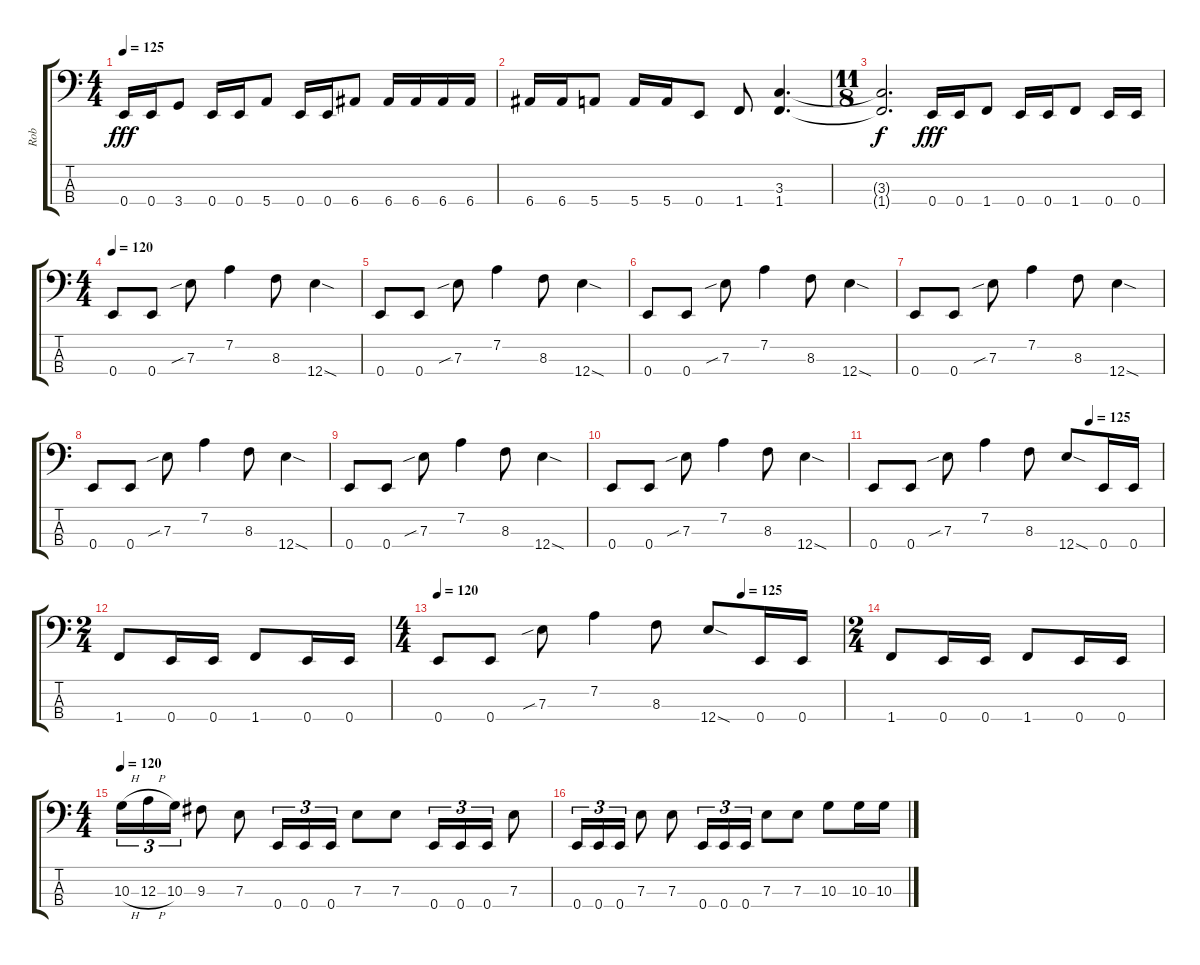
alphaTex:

\track ("Rob" "Rob") {instrument electricbassfinger}
\staff {score tabs}
\tuning (G2 D2 A1 E1) {hide}
\ts (4 4)
\tempo 125
\clef f4
\ks c
0.4.16{dy fff} 0.4.16 3.4.8 0.4.16 0.4.16 5.4.8 0.4.16 0.4.16 6.4.8 6.4.16 6.4.16 6.4.16 6.4.16 |
6.4.16 6.4.16 5.4.8 5.4.16 5.4.16 0.4.8 1.4.8 (3.3 1.4).4{d} |
\ts (11 8)
(3.3{t} 1.4{t}).2{d dy f} 0.4.16{dy fff} 0.4.16 1.4.8 0.4.16 0.4.16 1.4.8 0.4.16 0.4.16 |
\ts (4 4)
\tempo 120
0.4.8 0.4.8 7.3{sib}.8 7.2.4 8.3.8 12.4{sod}.4 |
0.4.8 0.4.8 7.3{sib}.8 7.2.4 8.3.8 12.4{sod}.4 |
0.4.8 0.4.8 7.3{sib}.8 7.2.4 8.3.8 12.4{sod}.4 |
0.4.8 0.4.8 7.3{sib}.8 7.2.4 8.3.8 12.4{sod}.4 |
0.4.8 0.4.8 7.3{sib}.8 7.2.4 8.3.8 12.4{sod}.4 |
0.4.8 0.4.8 7.3{sib}.8 7.2.4 8.3.8 12.4{sod}.4 |
0.4.8 0.4.8 7.3{sib}.8 7.2.4 8.3.8 12.4{sod}.4 |
\tempo (125 0.75)
0.4.8 0.4.8 7.3{sib}.8 7.2.4 8.3.8 12.4{sod}.8 0.4.16 0.4.16 |
\ts (2 4)
1.4.8 0.4.16 0.4.16 1.4.8 0.4.16 0.4.16 |
\ts (4 4)
\tempo 120
\tempo (125 0.75)
0.4.8 0.4.8 7.3{sib}.8 7.2.4 8.3.8 12.4{sod}.8 0.4.16 0.4.16 |
\ts (2 4)
1.4.8 0.4.16 0.4.16 1.4.8 0.4.16 0.4.16 |
\ts (4 4)
\tempo 120
10.3{h}.16{tu (3 2)} 12.3{h}.16{tu (3 2)} 10.3.16{tu (3 2)} 9.3.8 7.3.8 0.4.16{tu (3 2)} 0.4.16{tu (3 2)} 0.4.16{tu (3 2)} 7.3.8 7.3.8 0.4.16{tu (3 2)} 0.4.16{tu (3 2)} 0.4.16{tu (3 2)} 7.3.8 |
0.4.16{tu (3 2)} 0.4.16{tu (3 2)} 0.4.16{tu (3 2)} 7.3.8 7.3.8 0.4.16{tu (3 2)} 0.4.16{tu (3 2)} 0.4.16{tu (3 2)} 7.3.8 7.3.8 10.3.8 10.3.16 10.3.16
